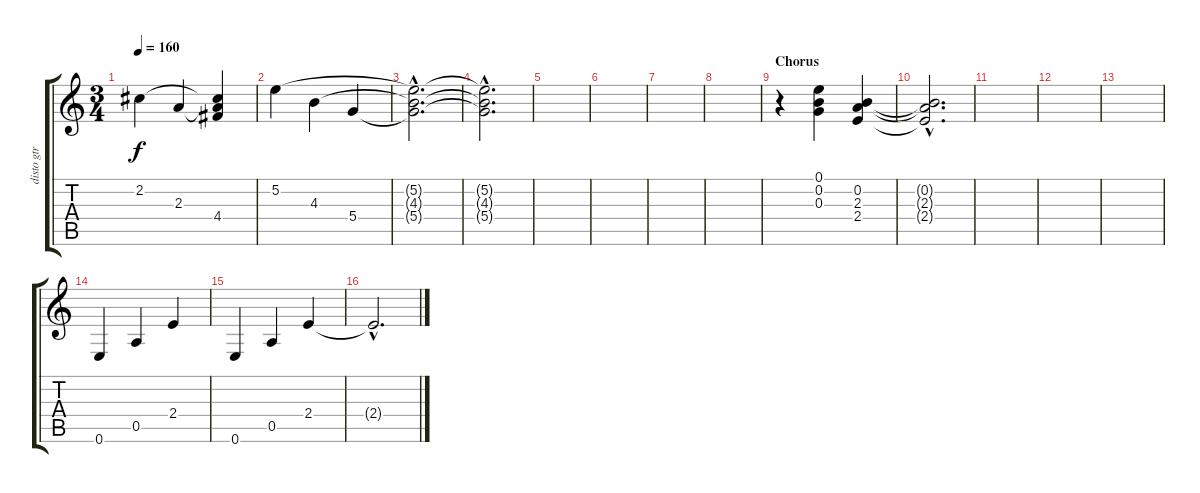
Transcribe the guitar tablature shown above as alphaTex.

\track ("disto gtr" "disto gtr") {instrument distortionguitar}
\staff {score tabs}
\tuning (E4 B3 G3 D3 A2 E2) {hide}
\ts (3 4)
\tempo 160
\clef g2
\ks c
2.2.4{dy f} 2.3.4 (2.2{t} 2.3{t} 4.4).4 |
5.2.4 4.3.4 5.4.4 |
(5.2{hac t} 4.3{hac t} 5.4{hac t}).2{d} |
(5.2{hac t} 4.3{hac t} 5.4{hac t}).2{d} |
|
|
|
|
\section ("" "Chorus")
r.4 (0.1 0.2 0.3).4 (0.2 2.3 2.4).4 |
(0.2{hac t} 2.3{hac t} 2.4{hac t}).2{d} |
|
|
|
0.6.4 0.5.4 2.4.4 |
0.6.4 0.5.4 2.4.4 |
2.4{hac t}.2{d}
